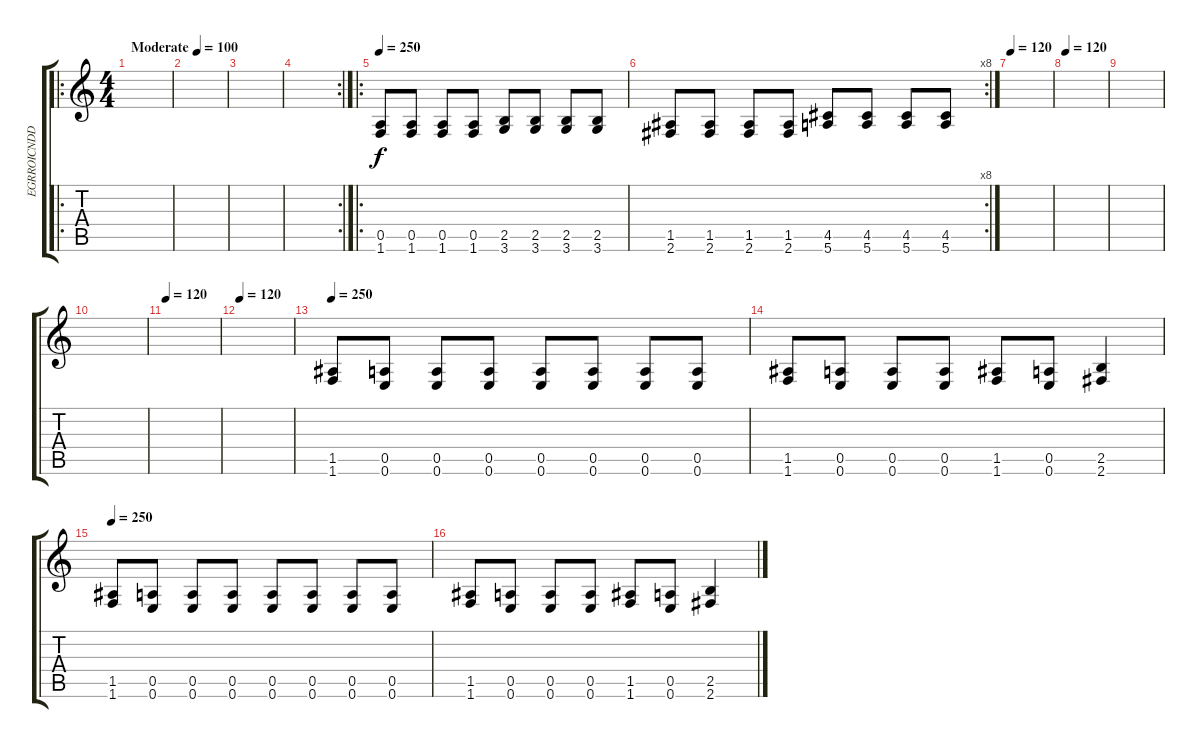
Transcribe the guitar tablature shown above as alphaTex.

\track ("EGRROICNDDNCIORRGE" "EGRROICNDD") {instrument distortionguitar}
\staff {score tabs}
\tuning (E4 B3 G3 D3 A2 E2) {hide}
\ro
\ts (4 4)
\tempo (100 "Moderate")
\clef g2
\ks c
|
|
|
\rc 2
|
\ro
\tempo 250
(0.5 1.6).8 (0.5 1.6).8 (0.5 1.6).8 (0.5 1.6).8 (2.5 3.6).8 (2.5 3.6).8 (2.5 3.6).8 (2.5 3.6).8 |
\rc 8
(1.5 2.6).8 (1.5 2.6).8 (1.5 2.6).8 (1.5 2.6).8 (4.5 5.6).8 (4.5 5.6).8 (4.5 5.6).8 (4.5 5.6).8 |
\tempo 120
|
\tempo 120
|
|
|
\tempo 120
|
\tempo 120
|
\tempo 250
(1.5 1.6).8 (0.5 0.6).8 (0.5 0.6).8 (0.5 0.6).8 (0.5 0.6).8 (0.5 0.6).8 (0.5 0.6).8 (0.5 0.6).8 |
(1.5 1.6).8 (0.5 0.6).8 (0.5 0.6).8 (0.5 0.6).8 (1.5 1.6).8 (0.5 0.6).8 (2.5 2.6).4 |
\tempo 250
(1.5 1.6).8 (0.5 0.6).8 (0.5 0.6).8 (0.5 0.6).8 (0.5 0.6).8 (0.5 0.6).8 (0.5 0.6).8 (0.5 0.6).8 |
(1.5 1.6).8 (0.5 0.6).8 (0.5 0.6).8 (0.5 0.6).8 (1.5 1.6).8 (0.5 0.6).8 (2.5 2.6).4
